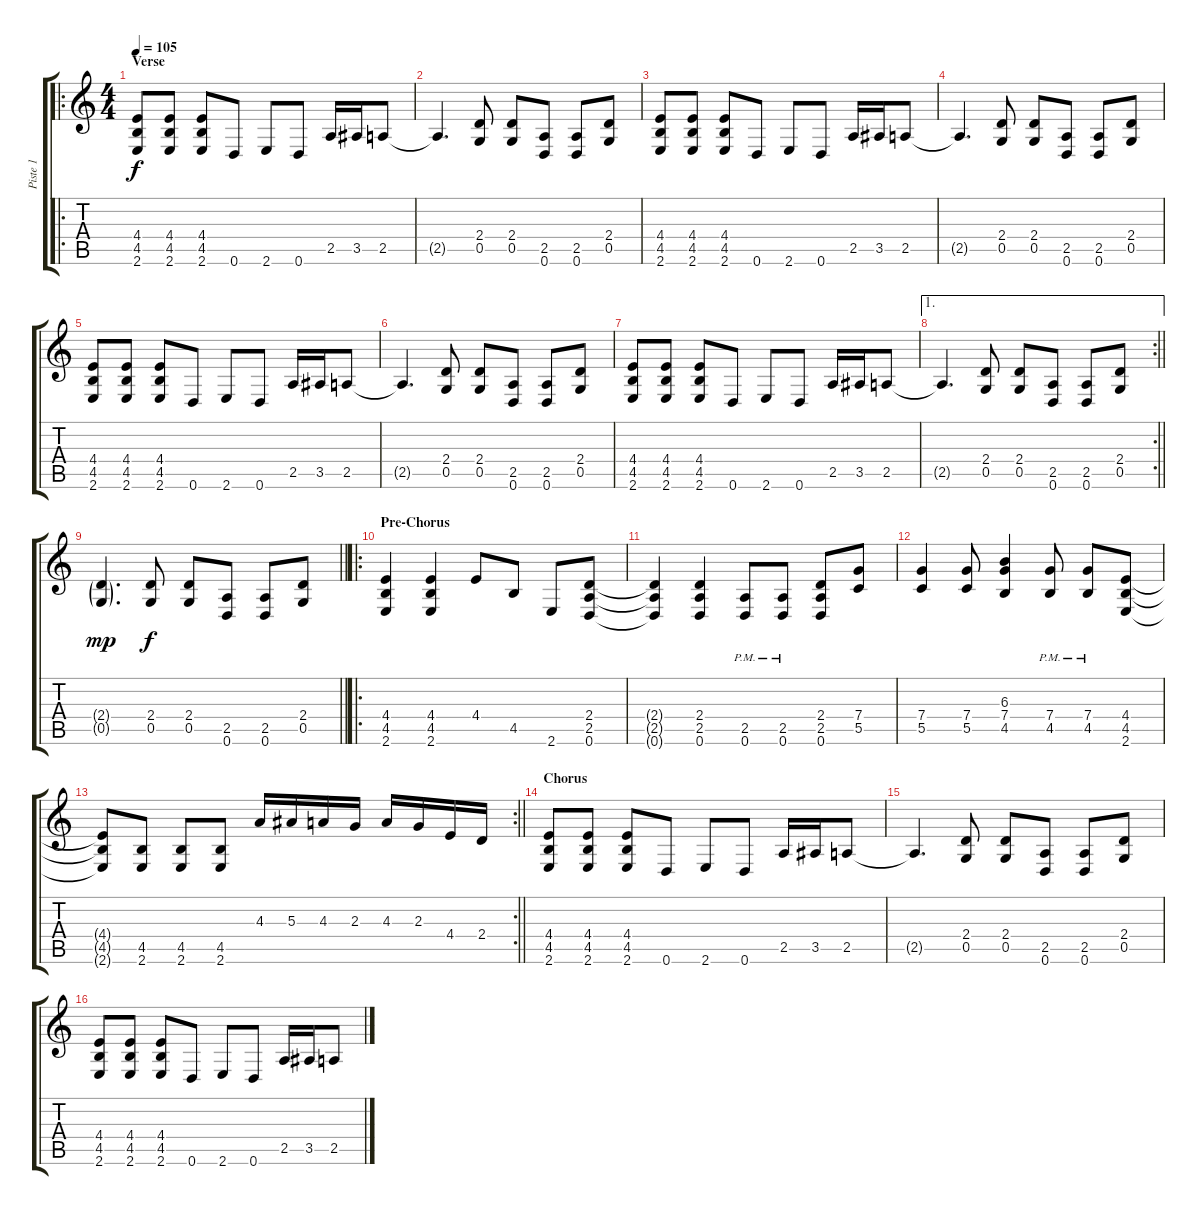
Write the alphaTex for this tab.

\track ("Piste 1" "Piste 1") {instrument distortionguitar}
\staff {score tabs}
\tuning (D4 A3 F3 C3 G2 D2) {hide}
\ro
\ts (4 4)
\section ("" "Verse")
\tempo 105
\clef g2
\ks c
(4.4 4.5 2.6).8{dy f} (4.4 4.5 2.6).8 (4.4 4.5 2.6).8 0.6.8 2.6.8 0.6.8 2.5.16 3.5.16 2.5.8 |
2.5{t}.4{d} (2.4 0.5).8 (2.4 0.5).8 (2.5 0.6).8 (2.5 0.6).8 (2.4 0.5).8 |
(4.4 4.5 2.6).8 (4.4 4.5 2.6).8 (4.4 4.5 2.6).8 0.6.8 2.6.8 0.6.8 2.5.16 3.5.16 2.5.8 |
2.5{t}.4{d} (2.4 0.5).8 (2.4 0.5).8 (2.5 0.6).8 (2.5 0.6).8 (2.4 0.5).8 |
(4.4 4.5 2.6).8 (4.4 4.5 2.6).8 (4.4 4.5 2.6).8 0.6.8 2.6.8 0.6.8 2.5.16 3.5.16 2.5.8 |
2.5{t}.4{d} (2.4 0.5).8 (2.4 0.5).8 (2.5 0.6).8 (2.5 0.6).8 (2.4 0.5).8 |
(4.4 4.5 2.6).8 (4.4 4.5 2.6).8 (4.4 4.5 2.6).8 0.6.8 2.6.8 0.6.8 2.5.16 3.5.16 2.5.8 |
\ae 1
\rc 2
\barLineRight lightlight
2.5{t}.4{d} (2.4 0.5).8 (2.4 0.5).8 (2.5 0.6).8 (2.5 0.6).8 (2.4 0.5).8 |
\barLineRight lightlight
(2.4{g} 0.5{g}).4{d dy mp} (2.4 0.5).8{dy f} (2.4 0.5).8 (2.5 0.6).8 (2.5 0.6).8 (2.4 0.5).8 |
\ro
\section ("" "Pre-Chorus")
(4.4 4.5 2.6).4 (4.4 4.5 2.6).4 4.4.8 4.5.8 2.6.8 (2.4 2.5 0.6).8 |
(2.4{t} 2.5{t} 0.6{t}).4 (2.4 2.5 0.6).4 (2.5{pm} 0.6{pm}).8 (2.5{pm} 0.6{pm}).8 (2.4 2.5 0.6).8 (7.4 5.5).8 |
(7.4 5.5).4 (7.4 5.5).8 (6.3 7.4 4.5).4 (7.4{pm} 4.5{pm}).8 (7.4{pm} 4.5{pm}).8 (4.4 4.5 2.6).8 |
\rc 2
\barLineRight lightlight
(4.4{t} 4.5{t} 2.6{t}).8 (4.5 2.6).8 (4.5 2.6).8 (4.5 2.6).8 4.3.16 5.3.16 4.3.16 2.3.16 4.3.16 2.3.16 4.4.16 2.4.16 |
\section ("" "Chorus")
(4.4 4.5 2.6).8 (4.4 4.5 2.6).8 (4.4 4.5 2.6).8 0.6.8 2.6.8 0.6.8 2.5.16 3.5.16 2.5.8 |
2.5{t}.4{d} (2.4 0.5).8 (2.4 0.5).8 (2.5 0.6).8 (2.5 0.6).8 (2.4 0.5).8 |
(4.4 4.5 2.6).8 (4.4 4.5 2.6).8 (4.4 4.5 2.6).8 0.6.8 2.6.8 0.6.8 2.5.16 3.5.16 2.5.8
